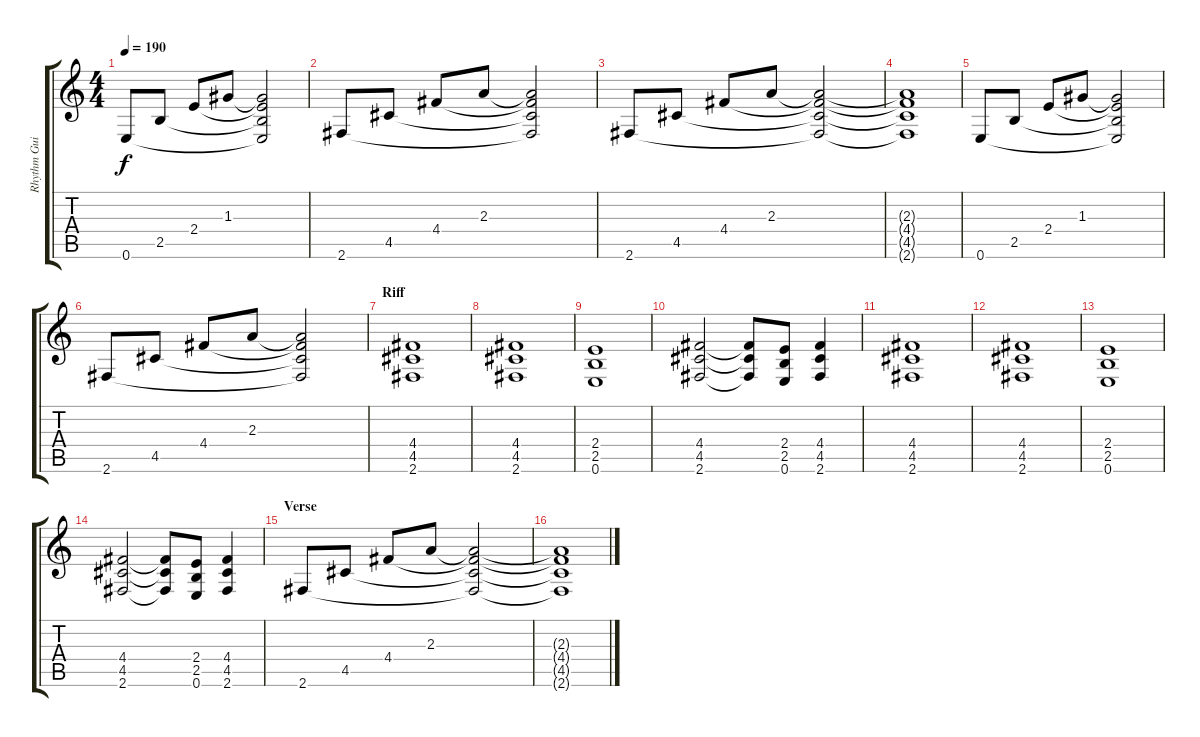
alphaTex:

\track ("Rhythm Guitar" "Rhythm Gui") {instrument distortionguitar}
\staff {score tabs}
\tuning (E4 B3 G3 D3 A2 E2) {hide}
\ts (4 4)
\tempo 190
\clef g2
\ks c
0.6.8{dy f} 2.5.8 2.4.8 1.3.8 (1.3{t} 2.4{t} 2.5{t} 0.6{t}).2 |
2.6.8 4.5.8 4.4.8 2.3.8 (2.3{t} 4.4{t} 4.5{t} 2.6{t}).2 |
2.6.8 4.5.8 4.4.8 2.3.8 (2.3{t} 4.4{t} 4.5{t} 2.6{t}).2 |
(2.3{t} 4.4{t} 4.5{t} 2.6{t}).1 |
0.6.8 2.5.8 2.4.8 1.3.8 (1.3{t} 2.4{t} 2.5{t} 0.6{t}).2 |
2.6.8 4.5.8 4.4.8 2.3.8 (2.3{t} 4.4{t} 4.5{t} 2.6{t}).2 |
\section ("" "Riff")
(4.4 4.5 2.6).1 |
(4.4 4.5 2.6).1 |
(2.4 2.5 0.6).1 |
(4.4 4.5 2.6).2 (4.4{t} 4.5{t} 2.6{t}).8 (2.4 2.5 0.6).8 (4.4 4.5 2.6).4 |
(4.4 4.5 2.6).1 |
(4.4 4.5 2.6).1 |
(2.4 2.5 0.6).1 |
(4.4 4.5 2.6).2 (4.4{t} 4.5{t} 2.6{t}).8 (2.4 2.5 0.6).8 (4.4 4.5 2.6).4 |
\section ("" "Verse")
2.6.8 4.5.8 4.4.8 2.3.8 (2.3{t} 4.4{t} 4.5{t} 2.6{t}).2 |
(2.3{t} 4.4{t} 4.5{t} 2.6{t}).1
